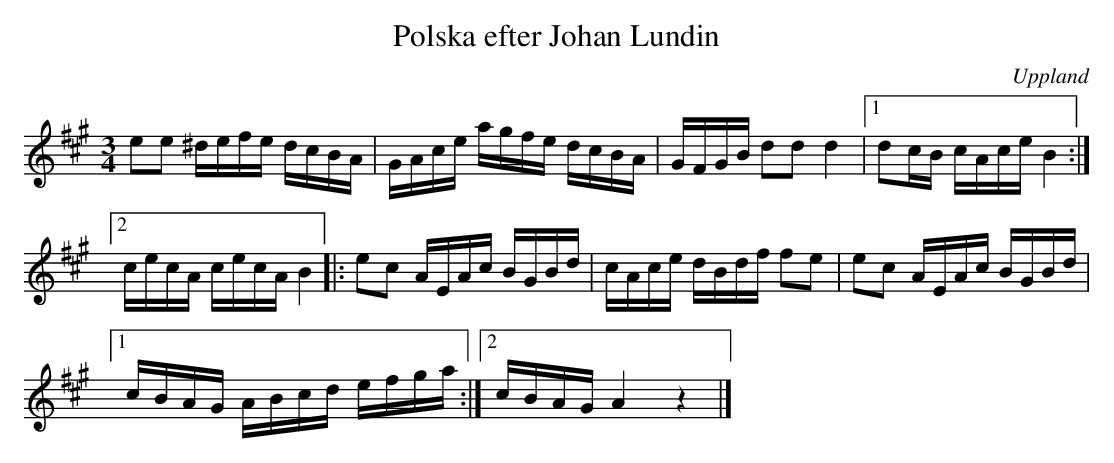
X:1
T:Polska efter Johan Lundin
O:Uppland
M:3/4
L:1/16
K:A
e2e2 ^defe dcBA | GAce agfe dcBA | GFGB d2d2 d4 |1 d2cB cAce B4 :|2
cecA cecA B4 |: e2c2 AEAc BGBd | cAce dBdf f2e2 | e2c2 AEAc BGBd |1
cBAG ABcd efga :|2 cBAG A4 z4 |]
